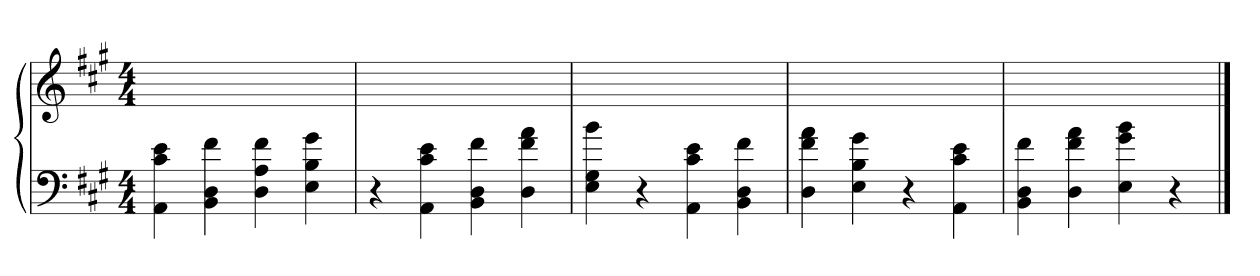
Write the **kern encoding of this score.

**kern	**kern
*part2	*part1
*staff2	*staff1
*clefF4	*clefG2
*k[f#c#g#]	*k[f#c#g#]
*A:	*A:
*M4/4	*M4/4
*MM60	*MM60
=1	=1
4AA 4c# 4e	1ryy
4BB 4D 4f#	.
4D 4A 4f#	.
4E 4B 4g#	.
=2	=2
4r	1ryy
4AA 4c# 4e	.
4BB 4D 4f#	.
4D 4f# 4a	.
=3	=3
4E 4G# 4b	1ryy
4r	.
4AA 4c# 4e	.
4BB 4D 4f#	.
=4	=4
4D 4f# 4a	1ryy
4E 4B 4g#	.
4r	.
4AA 4c# 4e	.
=5	=5
4BB 4D 4f#	1ryy
4D 4f# 4a	.
4E 4g# 4b	.
4r	.
==	==
*-	*-
